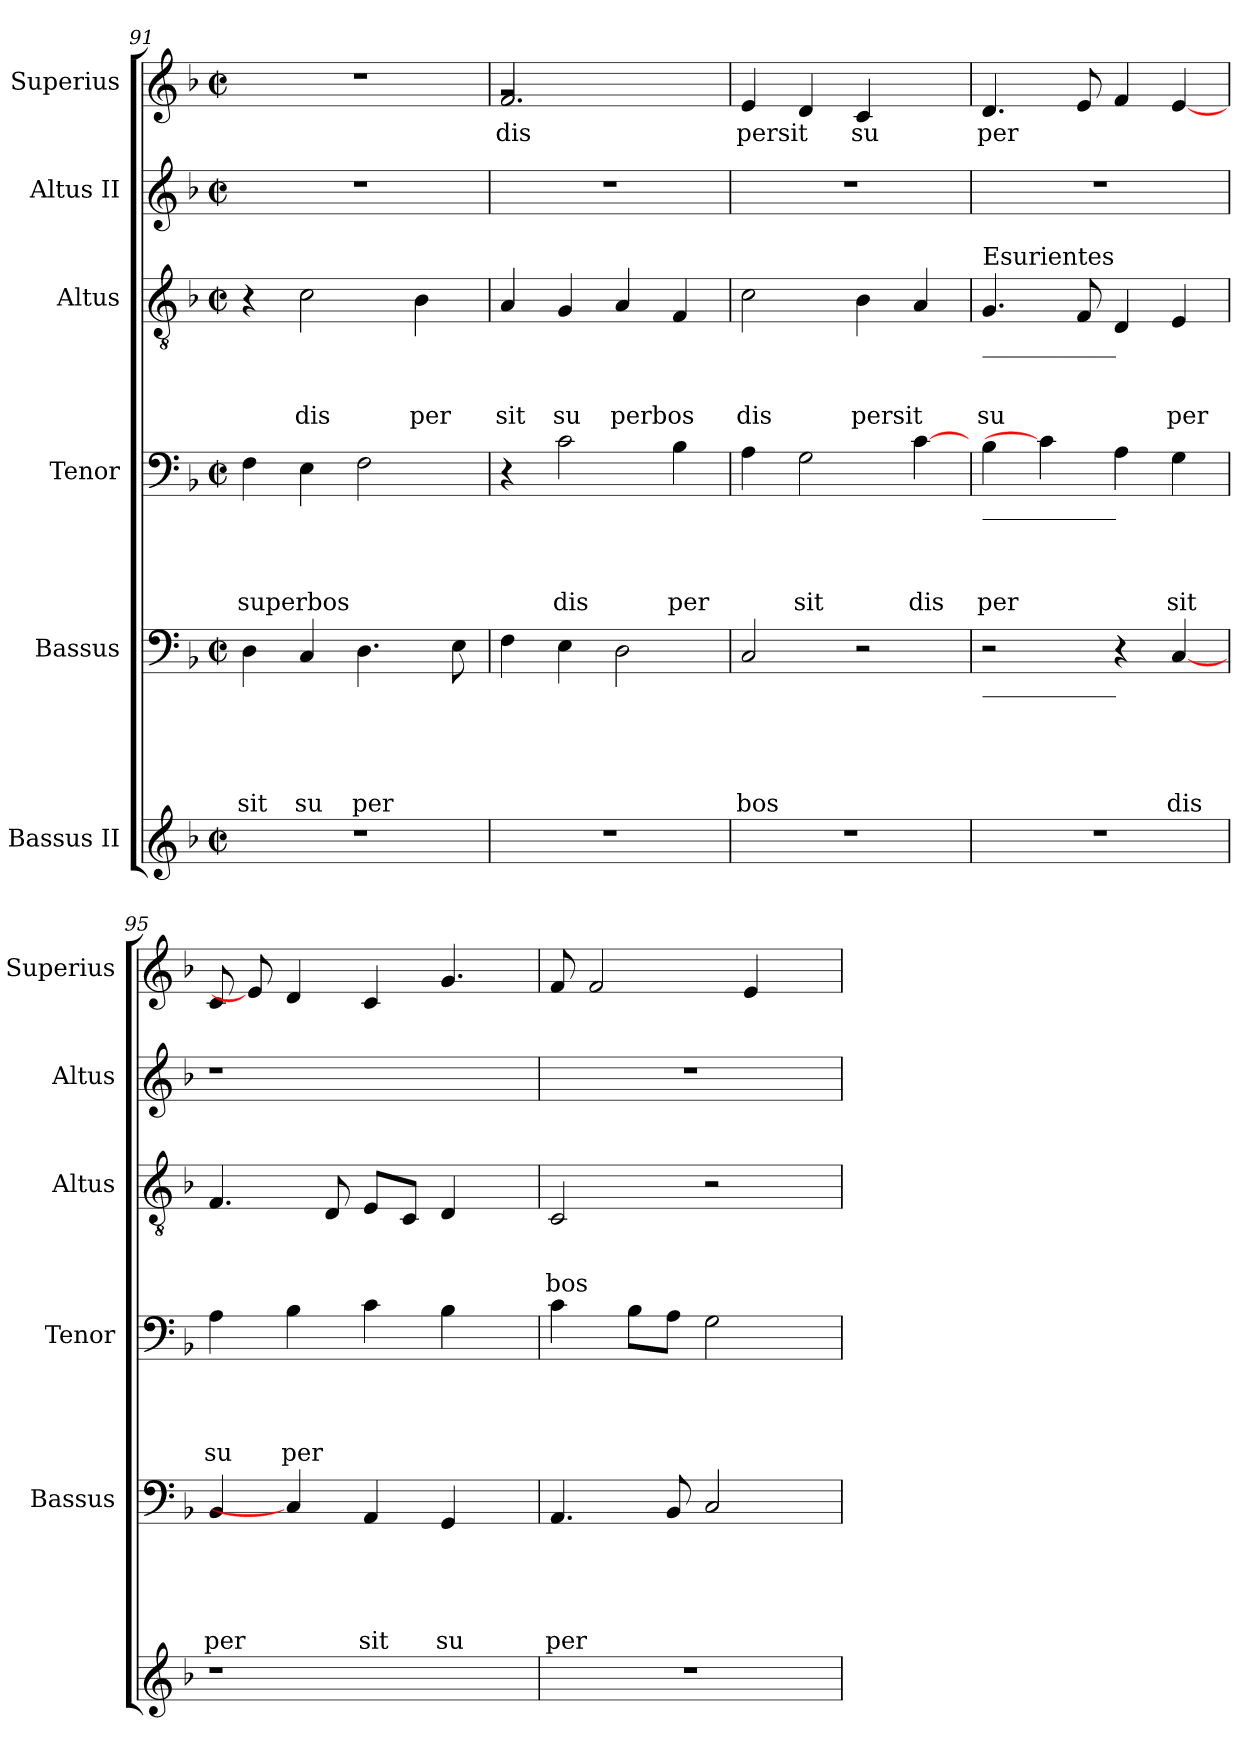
**kern	**kern	**text	**text	**text	**text	**text	**kern	**text	**text	**text	**text	**kern	**text	**text	**text	**kern	**kern	**text
*part6	*part5	*part5	*part5	*part5	*part5	*part5	*part4	*part4	*part4	*part4	*part4	*part3	*part3	*part3	*part3	*part2	*part1	*part1
*staff6	*staff5	*staff5	*staff5	*staff5	*staff5	*staff5	*staff4	*staff4	*staff4	*staff4	*staff4	*staff3	*staff3	*staff3	*staff3	*staff2	*staff1	*staff1
*I"Bassus II	*I"Bassus	*	*	*	*	*	*I"Tenor	*	*	*	*	*I"Altus	*	*	*	*I"Altus II	*I"Superius	*
*	*I'Bassus	*	*	*	*	*	*I'Tenor	*	*	*	*	*I'Altus	*	*	*	*I'Altus	*I'Superius	*
*clefG2	*clefF4	*	*	*	*	*	*clefF4	*	*	*	*	*clefGv2	*	*	*	*clefG2	*clefG2	*
*k[b-]	*k[b-]	*	*	*	*	*	*k[b-]	*	*	*	*	*k[b-]	*	*	*	*k[b-]	*k[b-]	*
*F:	*F:	*	*	*	*	*	*F:	*	*	*	*	*F:	*	*	*	*F:	*F:	*
*M2/2	*M2/2	*	*	*	*	*	*M2/2	*	*	*	*	*M2/2	*	*	*	*M2/2	*M2/2	*
*met(c|)	*met(c|)	*	*	*	*	*	*met(c|)	*	*	*	*	*met(c|)	*	*	*	*met(c|)	*met(c|)	*
=91	=91	=91	=91	=91	=91	=91	=91	=91	=91	=91	=91	=91	=91	=91	=91	=91	=91	=91
!	!	!	!	!	!	!LO:LY:b	!	!	!	!	!LO:LY:b	!	!	!	!	!	!	!
1r	4D\	.	.	.	.	sit	4F\	.	.	.	superbos	4r	.	.	.	1r	1r	.
!	!	!	!	!	!	!LO:LY:b	!	!	!	!	!	!	!	!	!LO:LY:b	!	!	!
.	4C/	.	.	.	.	su	4E\	.	.	.	.	2c\	.	.	dis	.	.	.
!	!	!	!	!	!	!LO:LY:b	!	!	!	!	!	!	!	!	!	!	!	!
.	4.D\	.	.	.	.	per	2F\	.	.	.	.	.	.	.	.	.	.	.
!	!	!	!	!	!	!	!	!	!	!	!	!	!	!	!LO:LY:b	!	!	!
.	.	.	.	.	.	.	.	.	.	.	.	4B-\	.	.	per	.	.	.
.	8E\	.	.	.	.	.	.	.	.	.	.	.	.	.	.	.	.	.
=92	=92	=92	=92	=92	=92	=92	=92	=92	=92	=92	=92	=92	=92	=92	=92	=92	=92	=92
!	!	!	!	!	!	!	!	!	!	!	!	!	!	!	!LO:LY:b	!	!	!LO:LY:b
*	*	*	*	*	*	*	*	*	*	*	*	*	*	*	*	*	*^	*
1r	4F\	.	.	.	.	.	4r	.	.	.	.	4A/	.	.	sit	1r	2rg	2.f/	dis
!	!	!	!	!	!	!	!	!	!	!	!LO:LY:b	!	!	!	!LO:LY:b	!	!	!	!
.	4E\	.	.	.	.	.	2c\	.	.	.	dis	4G/	.	.	su	.	.	.	.
!	!	!	!	!	!	!	!	!	!	!	!	!	!	!	!LO:LY:b	!	!	!	!
.	2D\	.	.	.	.	.	.	.	.	.	.	4A/	.	.	perbos	.	4ryy	.	.
!	!	!	!	!	!	!	!	!	!	!	!LO:LY:b	!	!	!	!	!	!	!	!
.	.	.	.	.	.	.	4B-\	.	.	.	per	4F/	.	.	.	.	4ryy	4ryy	.
=93	=93	=93	=93	=93	=93	=93	=93	=93	=93	=93	=93	=93	=93	=93	=93	=93	=93	=93	=93
!	!	!	!	!	!	!LO:LY:b	!	!	!	!	!	!	!	!	!LO:LY:b	!	!	!	!LO:LY:b
*	*	*	*	*	*	*	*	*	*	*	*	*	*	*	*	*	*v	*v	*
1r	2C/	.	.	.	.	bos	4A\	.	.	.	.	2c\	.	.	dis	1r	4e/	persit
!	!	!	!	!	!	!	!	!	!	!	!LO:LY:b	!	!	!	!	!	!	!
.	.	.	.	.	.	.	2G\	.	.	.	sit	.	.	.	.	.	4d/	.
!	!	!	!	!	!	!	!	!	!	!	!	!	!	!	!LO:LY:b	!	!	!LO:LY:b
.	2r	.	.	.	.	.	.	.	.	.	.	4B-\	.	.	persit	.	4c/	su
!	!	!	!	!	!	!	!	!	!	!	!LO:LY:b	!	!	!	!	!	!	!
.	.	.	.	.	.	.	[4c\	.	.	.	dis	4A/	.	.	.	.	4ryy	.
!!LO:LB:g=z
=94	=94	=94	=94	=94	=94	=94	=94	=94	=94	=94	=94	=94	=94	=94	=94	=94	=94	=94
!	!	!	!	!	!	!	!	!	!	!	!	!LO:TX:b:t=___________	!	!	!	!	!	!
!	!	!	!	!	!	!	!	!	!	!	!	!LO:TX:a:t=Esurientes	!	!	!	!	!	!
!	!	!	!	!	!	!	!LO:TX:b:t=___________	!	!	!	!	!	!	!	!	!	!	!
!	!LO:TX:b:t=___________	!	!	!	!	!	!	!	!	!	!	!	!	!	!	!	!	!
!	!	!	!	!	!	!	!	!	!	!	!LO:LY:b	!	!	!	!LO:LY:b	!	!	!LO:LY:b
1r	2r	.	.	.	.	.	4B-\	.	.	.	per	4.G/	.	.	su	1r	4.d/	per
.	.	.	.	.	.	.	4c\]	.	.	.	.	.	.	.	.	.	.	.
.	.	.	.	.	.	.	.	.	.	.	.	8F/	.	.	.	.	8e/	.
.	4r	.	.	.	.	.	4A\	.	.	.	.	4D/	.	.	.	.	4f/	.
!	!	!	!	!	!	!LO:LY:b	!	!	!	!	!LO:LY:b	!	!	!	!LO:LY:b	!	!	!
.	[4C/	.	.	.	.	dis	4G\	.	.	.	sit	4E/	.	.	per	.	[4e/	.
=95	=95	=95	=95	=95	=95	=95	=95	=95	=95	=95	=95	=95	=95	=95	=95	=95	=95	=95
!	!	!	!	!	!	!LO:LY:b	!	!	!	!	!LO:LY:b	!	!	!	!	!	!	!
1r	4BB-/	.	.	.	.	per	4A\	.	.	.	su	4.F/	.	.	.	1r	8c/	.
.	.	.	.	.	.	.	.	.	.	.	.	.	.	.	.	.	8e/]	.
!	!	!	!	!	!	!	!	!	!	!	!LO:LY:b	!	!	!	!	!	!	!
.	4C/]	.	.	.	.	.	4B-\	.	.	.	per	.	.	.	.	.	4d/	.
.	.	.	.	.	.	.	.	.	.	.	.	8D/	.	.	.	.	.	.
!	!	!	!	!	!	!LO:LY:b	!	!	!	!	!	!	!	!	!	!	!	!
.	4AA/	.	.	.	.	sit	4c\	.	.	.	.	8E/L	.	.	.	.	4c/	.
.	.	.	.	.	.	.	.	.	.	.	.	8C/J	.	.	.	.	.	.
!	!	!	!	!	!	!LO:LY:b	!	!	!	!	!	!	!	!	!	!	!	!
.	4GG/	.	.	.	.	su	4B-\	.	.	.	.	4D/	.	.	.	.	4.g/	.
8ryy	8ryy	.	.	.	.	.	8ryy	.	.	.	.	8ryy	.	.	.	8ryy	.	.
=96	=96	=96	=96	=96	=96	=96	=96	=96	=96	=96	=96	=96	=96	=96	=96	=96	=96	=96
!	!	!	!	!	!	!LO:LY:b	!	!	!	!	!	!	!	!	!LO:LY:b	!	!	!
1r	4.AA/	.	.	.	.	per	4c\	.	.	.	.	2C/	.	.	bos	1r	8f/	.
.	.	.	.	.	.	.	.	.	.	.	.	.	.	.	.	.	2f/	.
.	.	.	.	.	.	.	8B-\L	.	.	.	.	.	.	.	.	.	.	.
.	8BB-/	.	.	.	.	.	8A\J	.	.	.	.	.	.	.	.	.	.	.
.	2C/	.	.	.	.	.	2G\	.	.	.	.	2r	.	.	.	.	.	.
.	.	.	.	.	.	.	.	.	.	.	.	.	.	.	.	.	4e/	.
.	.	.	.	.	.	.	.	.	.	.	.	.	.	.	.	.	8ryy	.
=	=	=	=	=	=	=	=	=	=	=	=	=	=	=	=	=	=	=
*-	*-	*-	*-	*-	*-	*-	*-	*-	*-	*-	*-	*-	*-	*-	*-	*-	*-	*-
